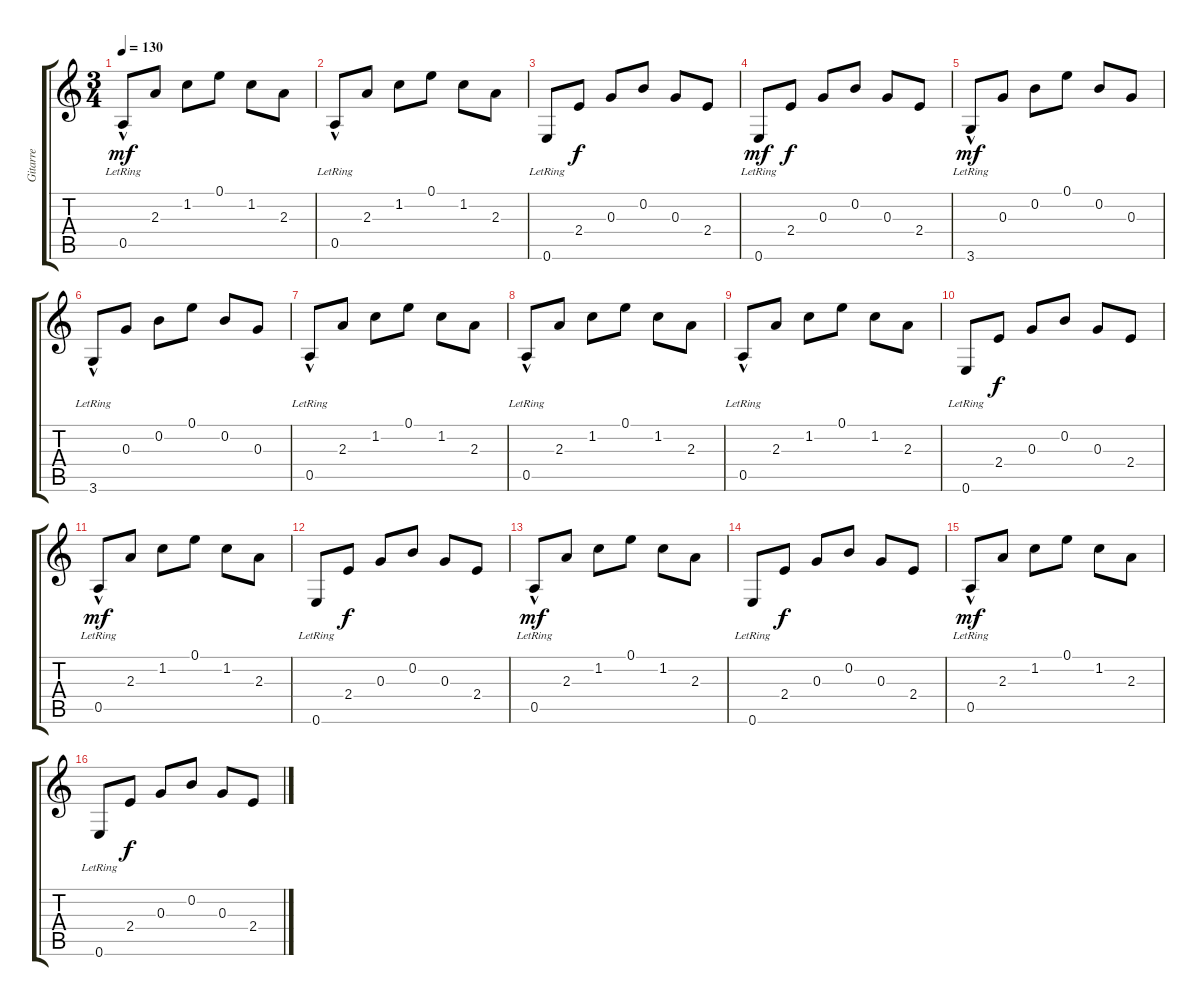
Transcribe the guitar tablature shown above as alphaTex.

\track ("Gitarre" "Gitarre") {instrument acousticguitarnylon}
\staff {score tabs}
\tuning (E4 B3 G3 D3 A2 E2) {hide}
\ts (3 4)
\tempo 130
\clef g2
\ks c
0.5{hac lr}.8{dy mf} 2.3.8 1.2.8 0.1.8 1.2.8 2.3.8 |
0.5{hac lr}.8 2.3.8 1.2.8 0.1.8 1.2.8 2.3.8 |
0.6{lr}.8 2.4.8{dy f} 0.3.8 0.2.8 0.3.8 2.4.8 |
0.6{lr}.8{dy mf} 2.4.8{dy f} 0.3.8 0.2.8 0.3.8 2.4.8 |
3.6{hac lr}.8{dy mf} 0.3.8 0.2.8 0.1.8 0.2.8 0.3.8 |
3.6{hac lr}.8 0.3.8 0.2.8 0.1.8 0.2.8 0.3.8 |
0.5{hac lr}.8 2.3.8 1.2.8 0.1.8 1.2.8 2.3.8 |
0.5{hac lr}.8 2.3.8 1.2.8 0.1.8 1.2.8 2.3.8 |
0.5{hac lr}.8 2.3.8 1.2.8 0.1.8 1.2.8 2.3.8 |
0.6{lr}.8 2.4.8{dy f} 0.3.8 0.2.8 0.3.8 2.4.8 |
0.5{hac lr}.8{dy mf} 2.3.8 1.2.8 0.1.8 1.2.8 2.3.8 |
0.6{lr}.8 2.4.8{dy f} 0.3.8 0.2.8 0.3.8 2.4.8 |
0.5{hac lr}.8{dy mf} 2.3.8 1.2.8 0.1.8 1.2.8 2.3.8 |
0.6{lr}.8 2.4.8{dy f} 0.3.8 0.2.8 0.3.8 2.4.8 |
0.5{hac lr}.8{dy mf} 2.3.8 1.2.8 0.1.8 1.2.8 2.3.8 |
0.6{lr}.8 2.4.8{dy f} 0.3.8 0.2.8 0.3.8 2.4.8
